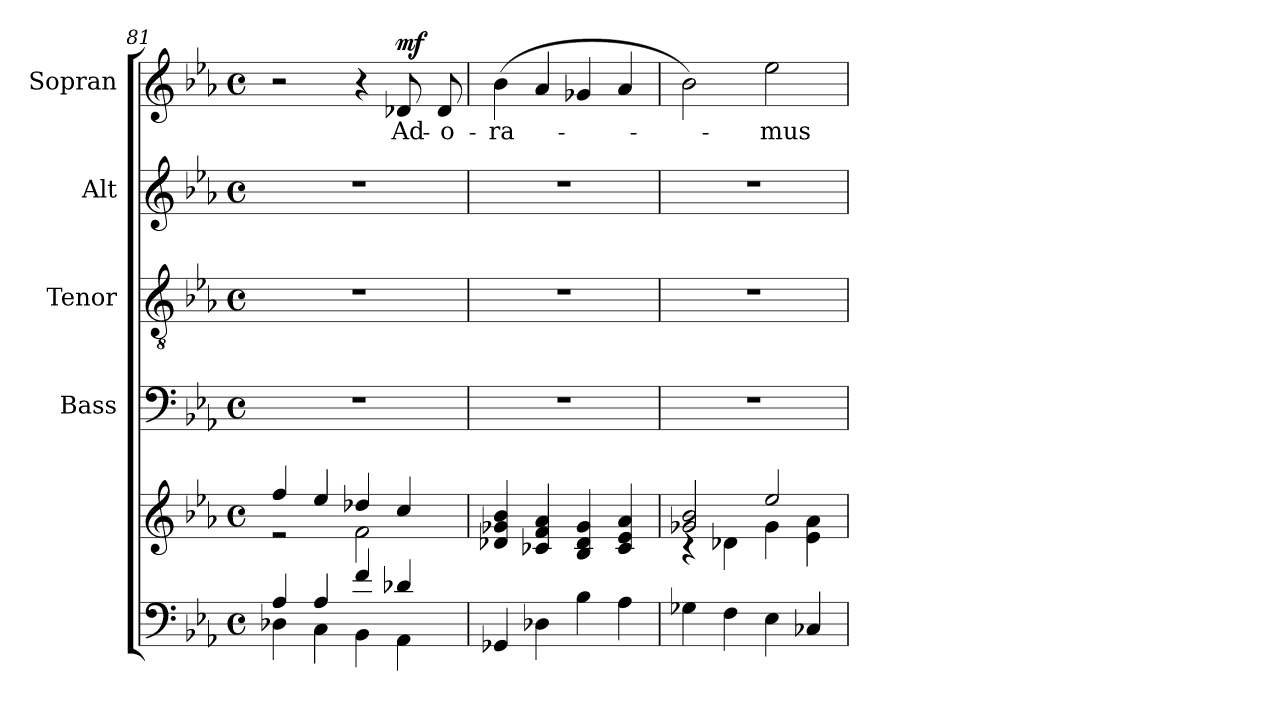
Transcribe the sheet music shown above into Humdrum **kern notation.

**kern	**kern	**kern	**kern	**kern	**kern	**text	**dynam
*part5	*part5	*part4	*part3	*part2	*part1	*part1	*part1
*staff6	*staff5	*staff4	*staff3	*staff2	*staff1	*staff1	*staff1
*	*	*I"Bass	*I"Tenor	*I"Alt	*I"Sopran	*	*
*	*	*I'B.	*I'T.	*I'A.	*I'S.	*	*
*clefF4	*clefG2	*clefF4	*clefGv2	*clefG2	*clefG2	*	*
*k[b-e-a-]	*k[b-e-a-]	*k[b-e-a-]	*k[b-e-a-]	*k[b-e-a-]	*k[b-e-a-]	*	*
*E-:	*E-:	*E-:	*E-:	*E-:	*E-:	*	*
*M4/4	*M4/4	*M4/4	*M4/4	*M4/4	*M4/4	*	*
*met(c)	*met(c)	*met(c)	*met(c)	*met(c)	*met(c)	*	*
=81	=81	=81	=81	=81	=81	=81	=81
*^	*^	*	*	*	*	*	*
4A-/	4D-X\	4ff/	2re	1r	1r	1r	2r	.	.
4A-/	4C\	4ee-/	.	.	.	.	.	.	.
4f/	4BB-\	4dd-X/	2f\	.	.	.	4r	.	.
!	!	!	!	!	!	!	!	!LO:LY:b	!LO:DY:a
4d-X/	4AA-\	4cc/	.	.	.	.	8d-X/	Ad-	mf
!	!	!	!	!	!	!	!	!LO:LY:b	!
.	.	.	.	.	.	.	8d-/	-o-	.
*v	*v	*	*	*	*	*	*	*	*
*	*v	*v	*	*	*	*	*	*
=82	=82	=82	=82	=82	=82	=82	=82
!	!	!	!	!	!	!LO:LY:b	!
4GG-X/	4d-X/ 4g-X/ 4b-/	1r	1r	1r	(>4b-\	-ra-	.
4D-X\	4c-X/ 4f/ 4a-/	.	.	.	4a-/	.	.
4B-\	4B-/ 4d-/ 4g-/	.	.	.	4g-X/	.	.
4A-\	4c-/ 4e-/ 4a-/	.	.	.	4a-/	.	.
!!LO:PB:g=z
=83	=83	=83	=83	=83	=83	=83	=83
*	*^	*	*	*	*	*	*
4G-X\	2g-X/ 2b-/	4rB	1r	1r	1r	2b-\)	.	.
4F\	.	4d-X\	.	.	.	.	.	.
!	!	!	!	!	!	!	!LO:LY:b	!
4E-\	2ee-/	4g-\	.	.	.	2ee-\	-mus	.
4C-X/	.	4e-\ 4a-\	.	.	.	.	.	.
*	*v	*v	*	*	*	*	*	*
=	=	=	=	=	=	=	=
*-	*-	*-	*-	*-	*-	*-	*-
